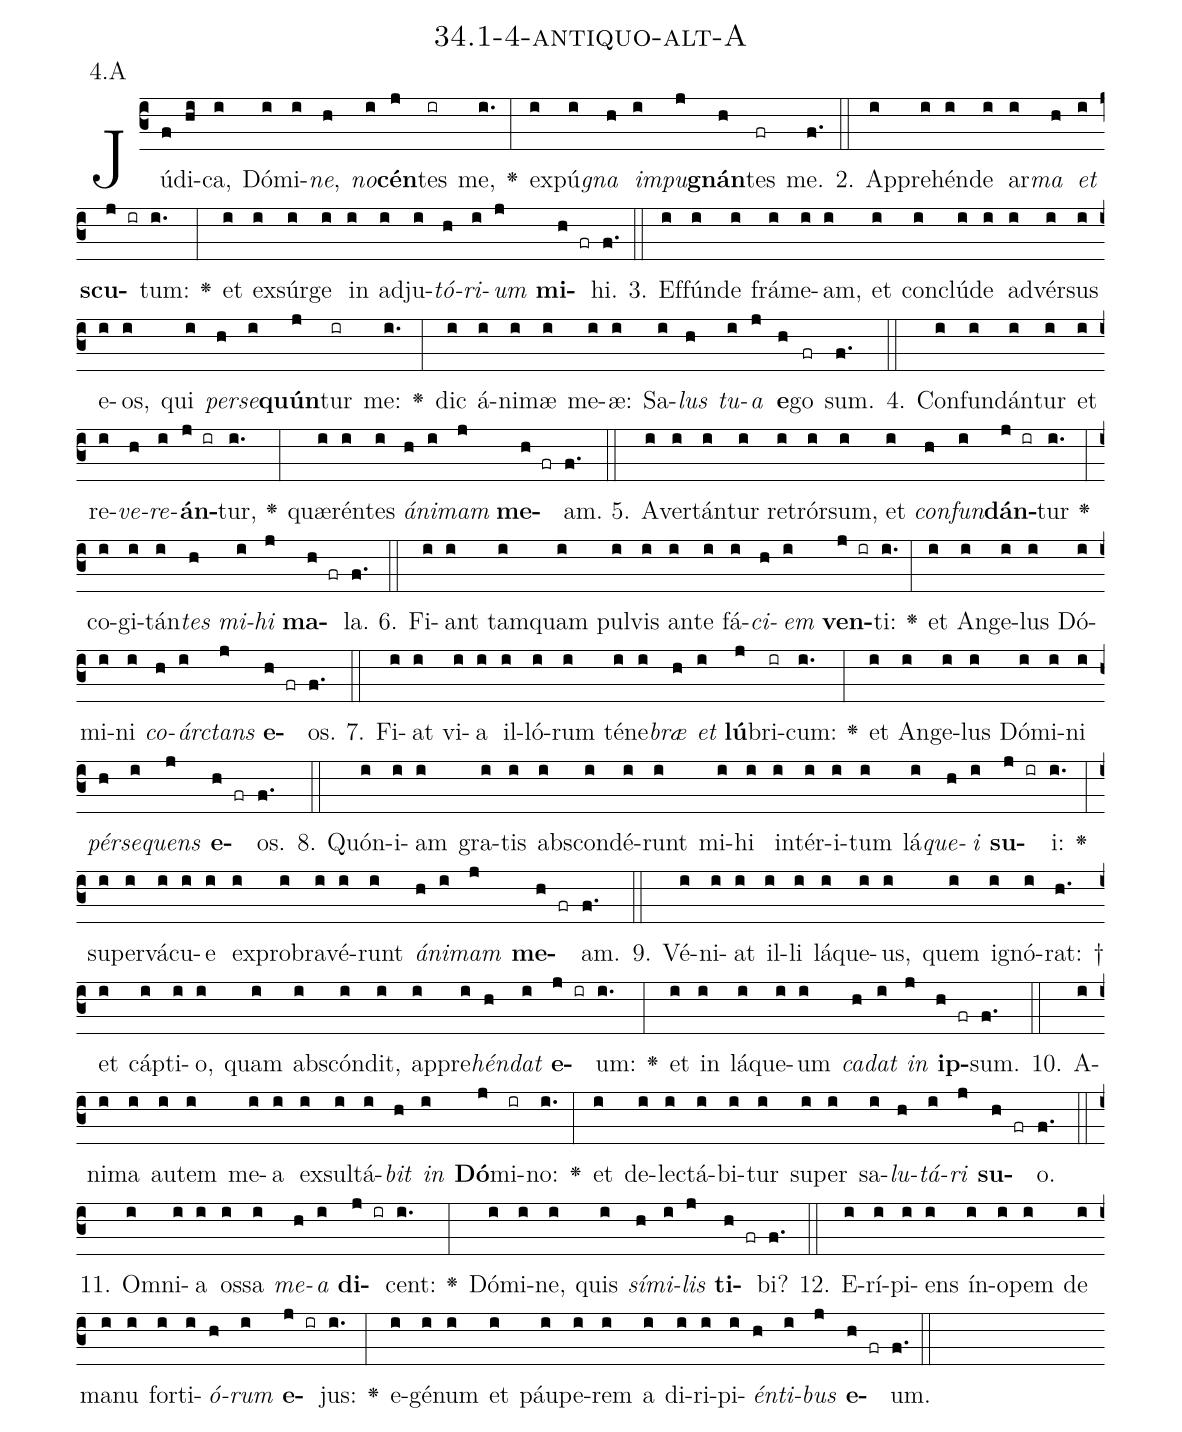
name: 34.1-4-antiquo-alt-A;
annotation: 4.A;
%%
(c3)Jú(f)di(hi)ca,(i) Dó(i)mi(i)<i>ne</i>,(h) <i>no</i>(i)<b>cén</b>(j)tes(ir) me,(i.) <v>\greheightstar</v>(:) ex(i)pú(i)<i>gna</i>(h) <i>im</i>(i)<i>pu</i>(j)<b>gnán</b>(h)tes(fr) me.(f.) (::)
2. Ap(i)pre(i)hén(i)de(i) ar(i)<i>ma</i>(h) <i>et</i>(i) <b>scu</b>(j ir)tum:(i.) <v>\greheightstar</v>(:) et(i) ex(i)súr(i)ge(i) in(i) ad(i)ju(i)<i>tó</i>(h)<i>ri</i>(i)<i>um</i>(j) <b>mi</b>(h fr)hi.(f.) (::)
3. Ef(i)fún(i)de(i) frá(i)me(i)am,(i) et(i) con(i)clú(i)de(i) ad(i)vér(i)sus(i) e(i)os,(i) qui(i) <i>per</i>(h)<i>se</i>(i)<b>quún</b>(j)tur(ir) me:(i.) <v>\greheightstar</v>(:) dic(i) á(i)ni(i)mæ(i) me(i)æ:(i) Sa(i)<i>lus</i>(h) <i>tu</i>(i)<i>a</i>(j) <b>e</b>(h)go(fr) sum.(f.) (::)
4. Con(i)fun(i)dán(i)tur(i) et(i) re(i)<i>ve</i>(h)<i>re</i>(i)<b>án</b>(j ir)tur,(i.) <v>\greheightstar</v>(:) quæ(i)rén(i)tes(i) <i>á</i>(h)<i>ni</i>(i)<i>mam</i>(j) <b>me</b>(h fr)am.(f.) (::)
5. A(i)ver(i)tán(i)tur(i) re(i)trór(i)sum,(i) et(i) <i>con</i>(h)<i>fun</i>(i)<b>dán</b>(j ir)tur(i.) <v>\greheightstar</v>(:) co(i)gi(i)tán(i)<i>tes</i>(h) <i>mi</i>(i)<i>hi</i>(j) <b>ma</b>(h fr)la.(f.) (::)
6. Fi(i)ant(i) tam(i)quam(i) pul(i)vis(i) an(i)te(i) fá(i)<i>ci</i>(h)<i>em</i>(i) <b>ven</b>(j ir)ti:(i.) <v>\greheightstar</v>(:) et(i) An(i)ge(i)lus(i) Dó(i)mi(i)ni(i) <i>co</i>(h)<i>árc</i>(i)<i>tans</i>(j) <b>e</b>(h fr)os.(f.) (::)
7. Fi(i)at(i) vi(i)a(i) il(i)ló(i)rum(i) té(i)ne(i)<i>bræ</i>(h) <i>et</i>(i) <b>lú</b>(j)bri(ir)cum:(i.) <v>\greheightstar</v>(:) et(i) An(i)ge(i)lus(i) Dó(i)mi(i)ni(i) <i>pér</i>(h)<i>se</i>(i)<i>quens</i>(j) <b>e</b>(h fr)os.(f.) (::)
8. Quón(i)i(i)am(i) gra(i)tis(i) abs(i)con(i)dé(i)runt(i) mi(i)hi(i) in(i)tér(i)i(i)tum(i) lá(i)<i>que</i>(h)<i>i</i>(i) <b>su</b>(j ir)i:(i.) <v>\greheightstar</v>(:) su(i)per(i)vá(i)cu(i)e(i) ex(i)pro(i)bra(i)vé(i)runt(i) <i>á</i>(h)<i>ni</i>(i)<i>mam</i>(j) <b>me</b>(h fr)am.(f.) (::)
9. Vé(i)ni(i)at(i) il(i)li(i) lá(i)que(i)us,(i) quem(i) i(i)gnó(i)rat: †(h.) et(i) cáp(i)ti(i)o,(i) quam(i) abs(i)cón(i)dit,(i) ap(i)pre(i)<i>hén</i>(h)<i>dat</i>(i) <b>e</b>(j ir)um:(i.) <v>\greheightstar</v>(:) et(i) in(i) lá(i)que(i)um(i) <i>ca</i>(h)<i>dat</i>(i) <i>in</i>(j) <b>ip</b>(h fr)sum.(f.) (::)
10. A(i)ni(i)ma(i) au(i)tem(i) me(i)a(i) ex(i)sul(i)tá(i)<i>bit</i>(h) <i>in</i>(i) <b>Dó</b>(j)mi(ir)no:(i.) <v>\greheightstar</v>(:) et(i) de(i)lec(i)tá(i)bi(i)tur(i) su(i)per(i) sa(i)<i>lu</i>(h)<i>tá</i>(i)<i>ri</i>(j) <b>su</b>(h fr)o.(f.) (::)
11. Om(i)ni(i)a(i) os(i)sa(i) <i>me</i>(h)<i>a</i>(i) <b>di</b>(j ir)cent:(i.) <v>\greheightstar</v>(:) Dó(i)mi(i)ne,(i) quis(i) <i>sí</i>(h)<i>mi</i>(i)<i>lis</i>(j) <b>ti</b>(h fr)bi?(f.) (::)
12. E(i)rí(i)pi(i)ens(i) ín(i)o(i)pem(i) de(i) ma(i)nu(i) for(i)ti(i)<i>ó</i>(h)<i>rum</i>(i) <b>e</b>(j ir)jus:(i.) <v>\greheightstar</v>(:) e(i)gé(i)num(i) et(i) páu(i)pe(i)rem(i) a(i) di(i)ri(i)pi(i)<i>én</i>(h)<i>ti</i>(i)<i>bus</i>(j) <b>e</b>(h fr)um.(f.) (::)
